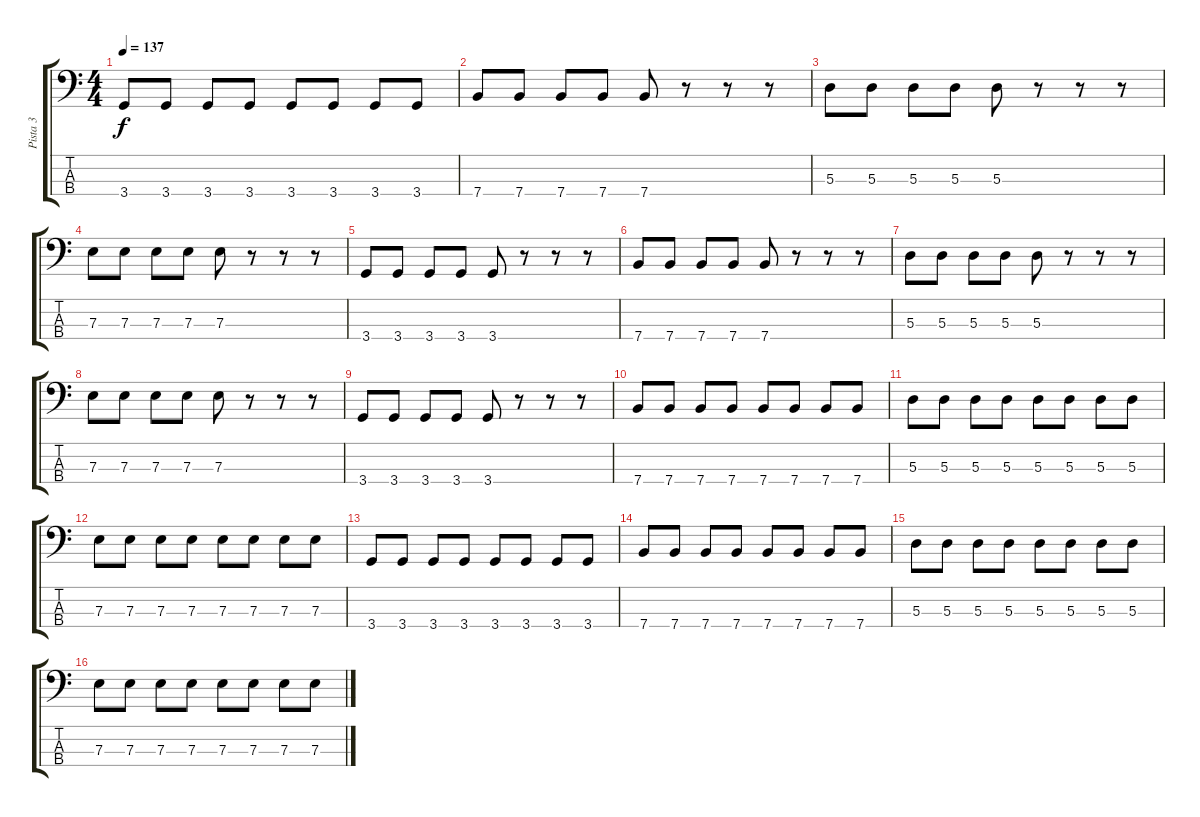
\track ("Pista 3" "Pista 3") {instrument electricbassfinger}
\staff {score tabs}
\tuning (G2 D2 A1 E1) {hide}
\ts (4 4)
\tempo 137
\clef f4
\ks c
3.4.8{dy f} 3.4.8 3.4.8 3.4.8 3.4.8 3.4.8 3.4.8 3.4.8 |
7.4.8 7.4.8 7.4.8 7.4.8 7.4.8 r.8 r.8 r.8 |
5.3.8 5.3.8 5.3.8 5.3.8 5.3.8 r.8 r.8 r.8 |
7.3.8 7.3.8 7.3.8 7.3.8 7.3.8 r.8 r.8 r.8 |
3.4.8 3.4.8 3.4.8 3.4.8 3.4.8 r.8 r.8 r.8 |
7.4.8 7.4.8 7.4.8 7.4.8 7.4.8 r.8 r.8 r.8 |
5.3.8 5.3.8 5.3.8 5.3.8 5.3.8 r.8 r.8 r.8 |
7.3.8 7.3.8 7.3.8 7.3.8 7.3.8 r.8 r.8 r.8 |
3.4.8 3.4.8 3.4.8 3.4.8 3.4.8 r.8 r.8 r.8 |
7.4.8 7.4.8 7.4.8 7.4.8 7.4.8 7.4.8 7.4.8 7.4.8 |
5.3.8 5.3.8 5.3.8 5.3.8 5.3.8 5.3.8 5.3.8 5.3.8 |
7.3.8 7.3.8 7.3.8 7.3.8 7.3.8 7.3.8 7.3.8 7.3.8 |
3.4.8 3.4.8 3.4.8 3.4.8 3.4.8 3.4.8 3.4.8 3.4.8 |
7.4.8 7.4.8 7.4.8 7.4.8 7.4.8 7.4.8 7.4.8 7.4.8 |
5.3.8 5.3.8 5.3.8 5.3.8 5.3.8 5.3.8 5.3.8 5.3.8 |
7.3.8 7.3.8 7.3.8 7.3.8 7.3.8 7.3.8 7.3.8 7.3.8
